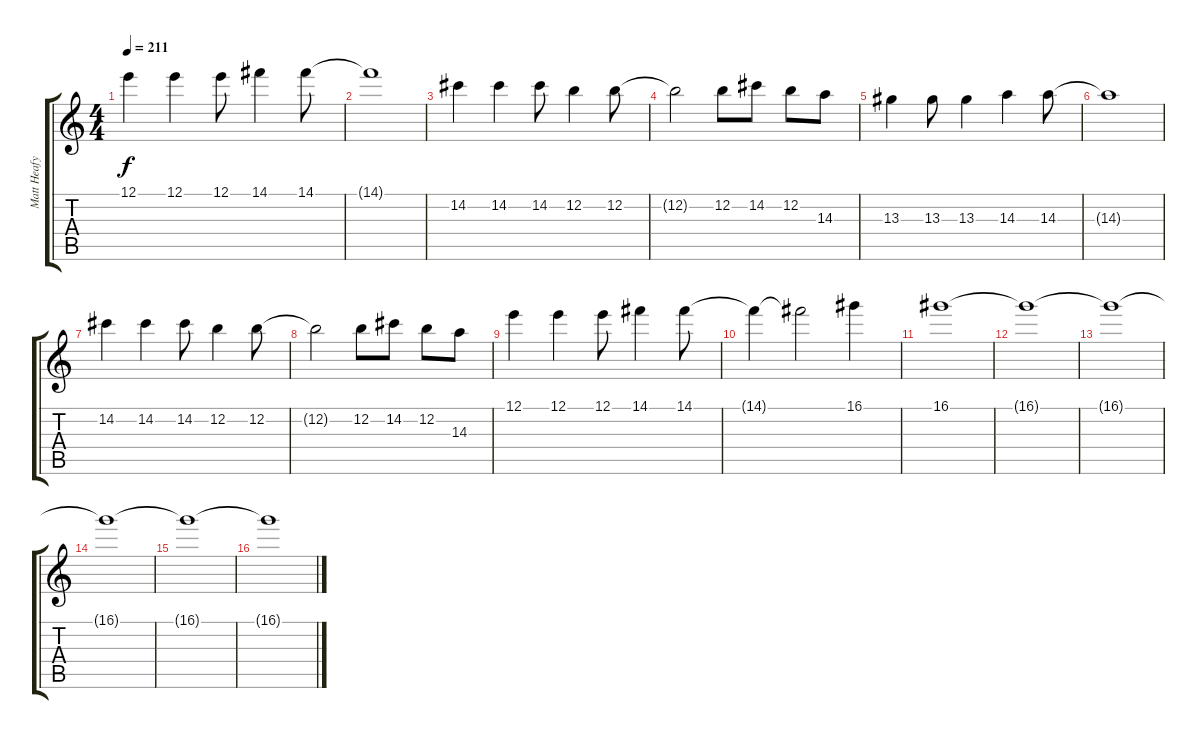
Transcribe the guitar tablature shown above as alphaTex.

\track ("Matt Heafy" "Matt Heafy") {instrument distortionguitar}
\staff {score tabs}
\tuning (E4 B3 G3 D3 A2 E2) {hide}
\ts (4 4)
\tempo 211
\clef g2
\ks c
12.1.4{dy f} 12.1.4 12.1.8 14.1.4 14.1.8 |
14.1{t}.1 |
14.2.4 14.2.4 14.2.8 12.2.4 12.2.8 |
12.2{t}.2 12.2.8 14.2.8 12.2.8 14.3.8 |
13.3.4 13.3.8 13.3.4 14.3.4 14.3.8 |
14.3{t}.1 |
14.2.4 14.2.4 14.2.8 12.2.4 12.2.8 |
12.2{t}.2 12.2.8 14.2.8 12.2.8 14.3.8 |
12.1.4 12.1.4 12.1.8 14.1.4 14.1.8 |
14.1{t}.4 14.1{t}.2 16.1.4 |
16.1.1 |
16.1{t}.1 |
16.1{t}.1 |
16.1{t}.1 |
16.1{t}.1 |
16.1{t}.1
